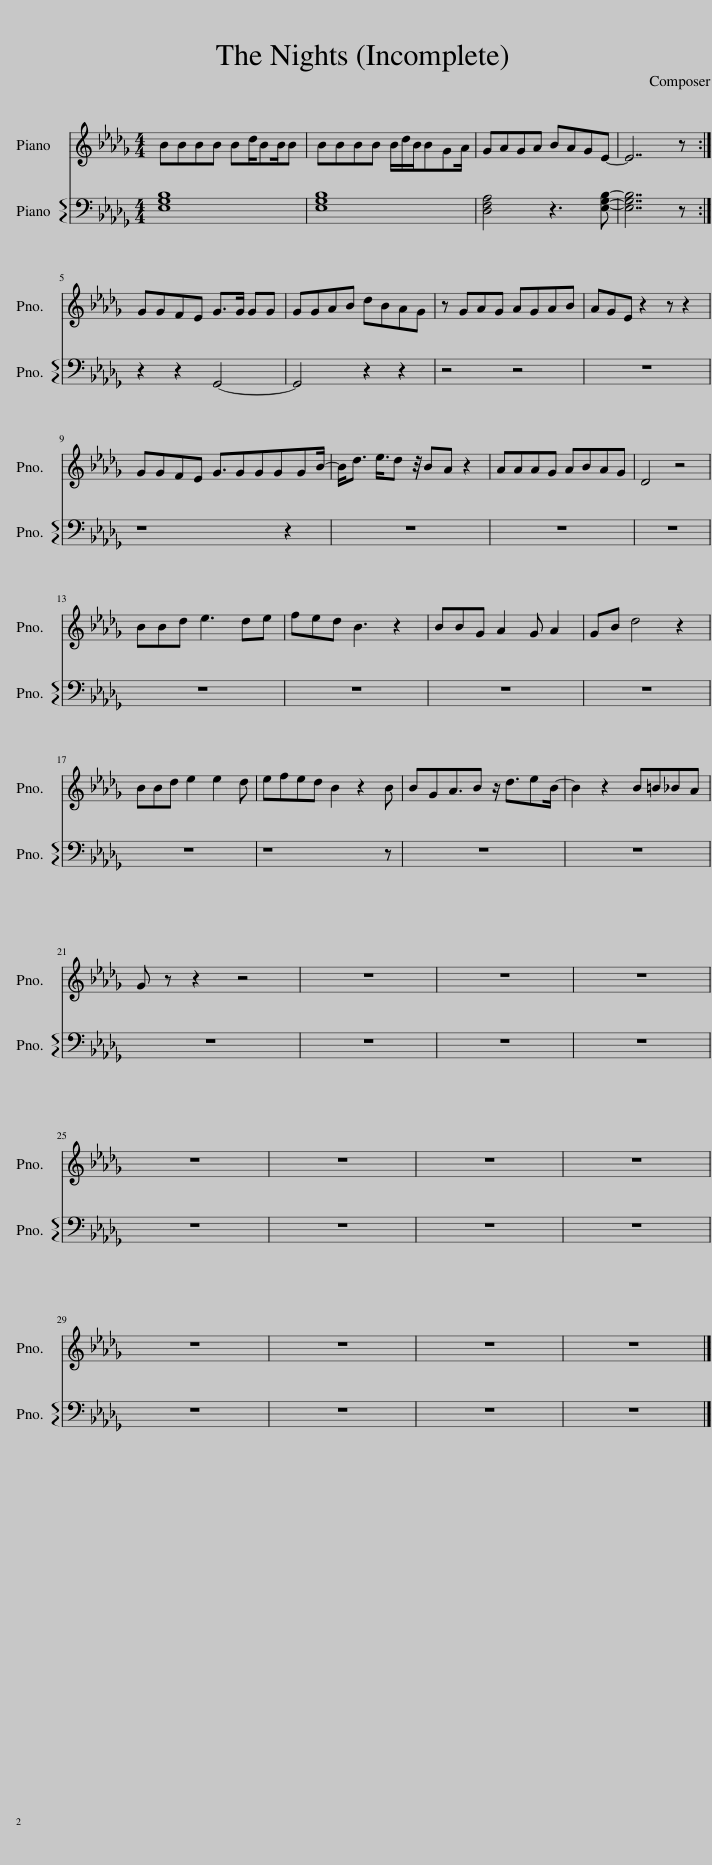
X:1
%%score 1 2
L:1/8
M:4/4
I:linebreak $
K:Db
V:1 treble
V:2 bass
V:1
 BBBB Bd/BB/B | BBBB B/d/B/BGA/ | GAGA BAGE- | E7 z :|$ GGFE G>G GG | %5
 GGAB dBAG | z GAG AGAB | AGE z2 z z2 |$ GGFE G3/2GGGGB/- | B<d e3/4d z/4 BA z2 | %10
 AAAG ABAG | D4 z4 |$ BBd e3 de | fed B3 z2 | BBG A2 G A2 | %15
 GB d4 z2 |$ BBd e2 e2 d | efed B2 z2 B | BGA3/2B z/ d3/2eB/- | B2 z2 B=B_BA |$ %20
 G z z2 z4 | z8 | z8 | z8 |$ z8 | %25
 z8 | z8 | z8 |$ z8 | z8 | %30
 z8 | z8 |] %32
V:2
 [E,G,B,]8 | [E,G,B,]8 | [D,F,A,]4 z3 [E,G,B,]- | [E,G,B,]7 z :|$ z2 z2 G,,4- | %5
 G,,4 z2 z2 | z4 z4 | z8 |$ z8 z2 | z8 | %10
 z8 | z8 |$ z8 | z8 | z8 | %15
 z8 |$ z8 | z8 z | z8 | z8 |$ %20
 z8 | z8 | z8 | z8 |$ z8 | %25
 z8 | z8 | z8 |$ z8 | z8 | %30
 z8 | z8 |] %32
